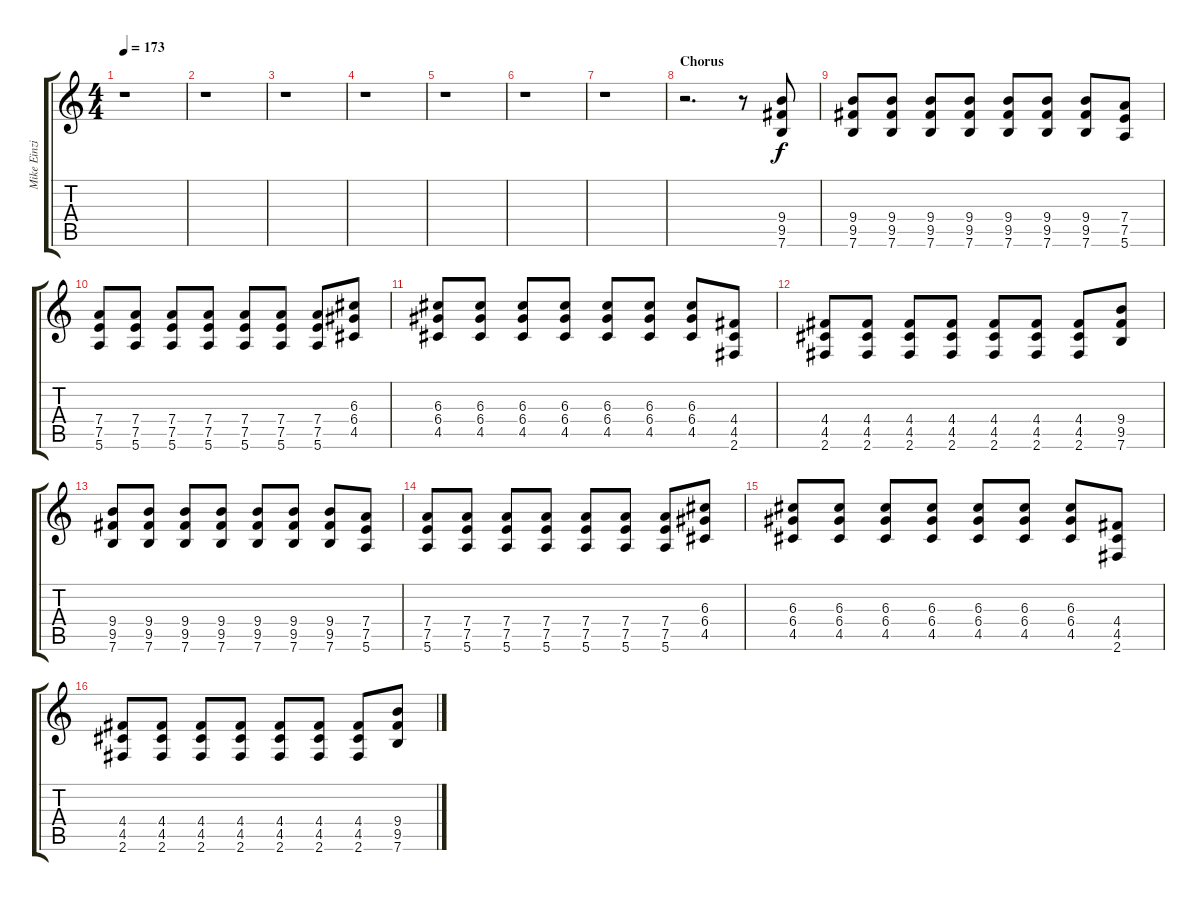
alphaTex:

\track ("Mike Einziger-Guitar" "Mike Einzi") {instrument overdrivenguitar}
\staff {score tabs}
\tuning (E4 B3 G3 D3 A2 E2) {hide}
\ts (4 4)
\tempo 173
\clef g2
\ks c
r.1{dy f} |
r.1 |
r.1 |
r.1 |
r.1 |
r.1 |
r.1 |
\section ("" "Chorus")
r.2{d} r.8 (9.4 9.5 7.6).8 |
(9.4 9.5 7.6).8 (9.4 9.5 7.6).8 (9.4 9.5 7.6).8 (9.4 9.5 7.6).8 (9.4 9.5 7.6).8 (9.4 9.5 7.6).8 (9.4 9.5 7.6).8 (7.4 7.5 5.6).8 |
(7.4 7.5 5.6).8 (7.4 7.5 5.6).8 (7.4 7.5 5.6).8 (7.4 7.5 5.6).8 (7.4 7.5 5.6).8 (7.4 7.5 5.6).8 (7.4 7.5 5.6).8 (6.3 6.4 4.5).8 |
(6.3 6.4 4.5).8 (6.3 6.4 4.5).8 (6.3 6.4 4.5).8 (6.3 6.4 4.5).8 (6.3 6.4 4.5).8 (6.3 6.4 4.5).8 (6.3 6.4 4.5).8 (4.4 4.5 2.6).8 |
(4.4 4.5 2.6).8 (4.4 4.5 2.6).8 (4.4 4.5 2.6).8 (4.4 4.5 2.6).8 (4.4 4.5 2.6).8 (4.4 4.5 2.6).8 (4.4 4.5 2.6).8 (9.4 9.5 7.6).8 |
(9.4 9.5 7.6).8 (9.4 9.5 7.6).8 (9.4 9.5 7.6).8 (9.4 9.5 7.6).8 (9.4 9.5 7.6).8 (9.4 9.5 7.6).8 (9.4 9.5 7.6).8 (7.4 7.5 5.6).8 |
(7.4 7.5 5.6).8 (7.4 7.5 5.6).8 (7.4 7.5 5.6).8 (7.4 7.5 5.6).8 (7.4 7.5 5.6).8 (7.4 7.5 5.6).8 (7.4 7.5 5.6).8 (6.3 6.4 4.5).8 |
(6.3 6.4 4.5).8 (6.3 6.4 4.5).8 (6.3 6.4 4.5).8 (6.3 6.4 4.5).8 (6.3 6.4 4.5).8 (6.3 6.4 4.5).8 (6.3 6.4 4.5).8 (4.4 4.5 2.6).8 |
(4.4 4.5 2.6).8 (4.4 4.5 2.6).8 (4.4 4.5 2.6).8 (4.4 4.5 2.6).8 (4.4 4.5 2.6).8 (4.4 4.5 2.6).8 (4.4 4.5 2.6).8 (9.4 9.5 7.6).8
